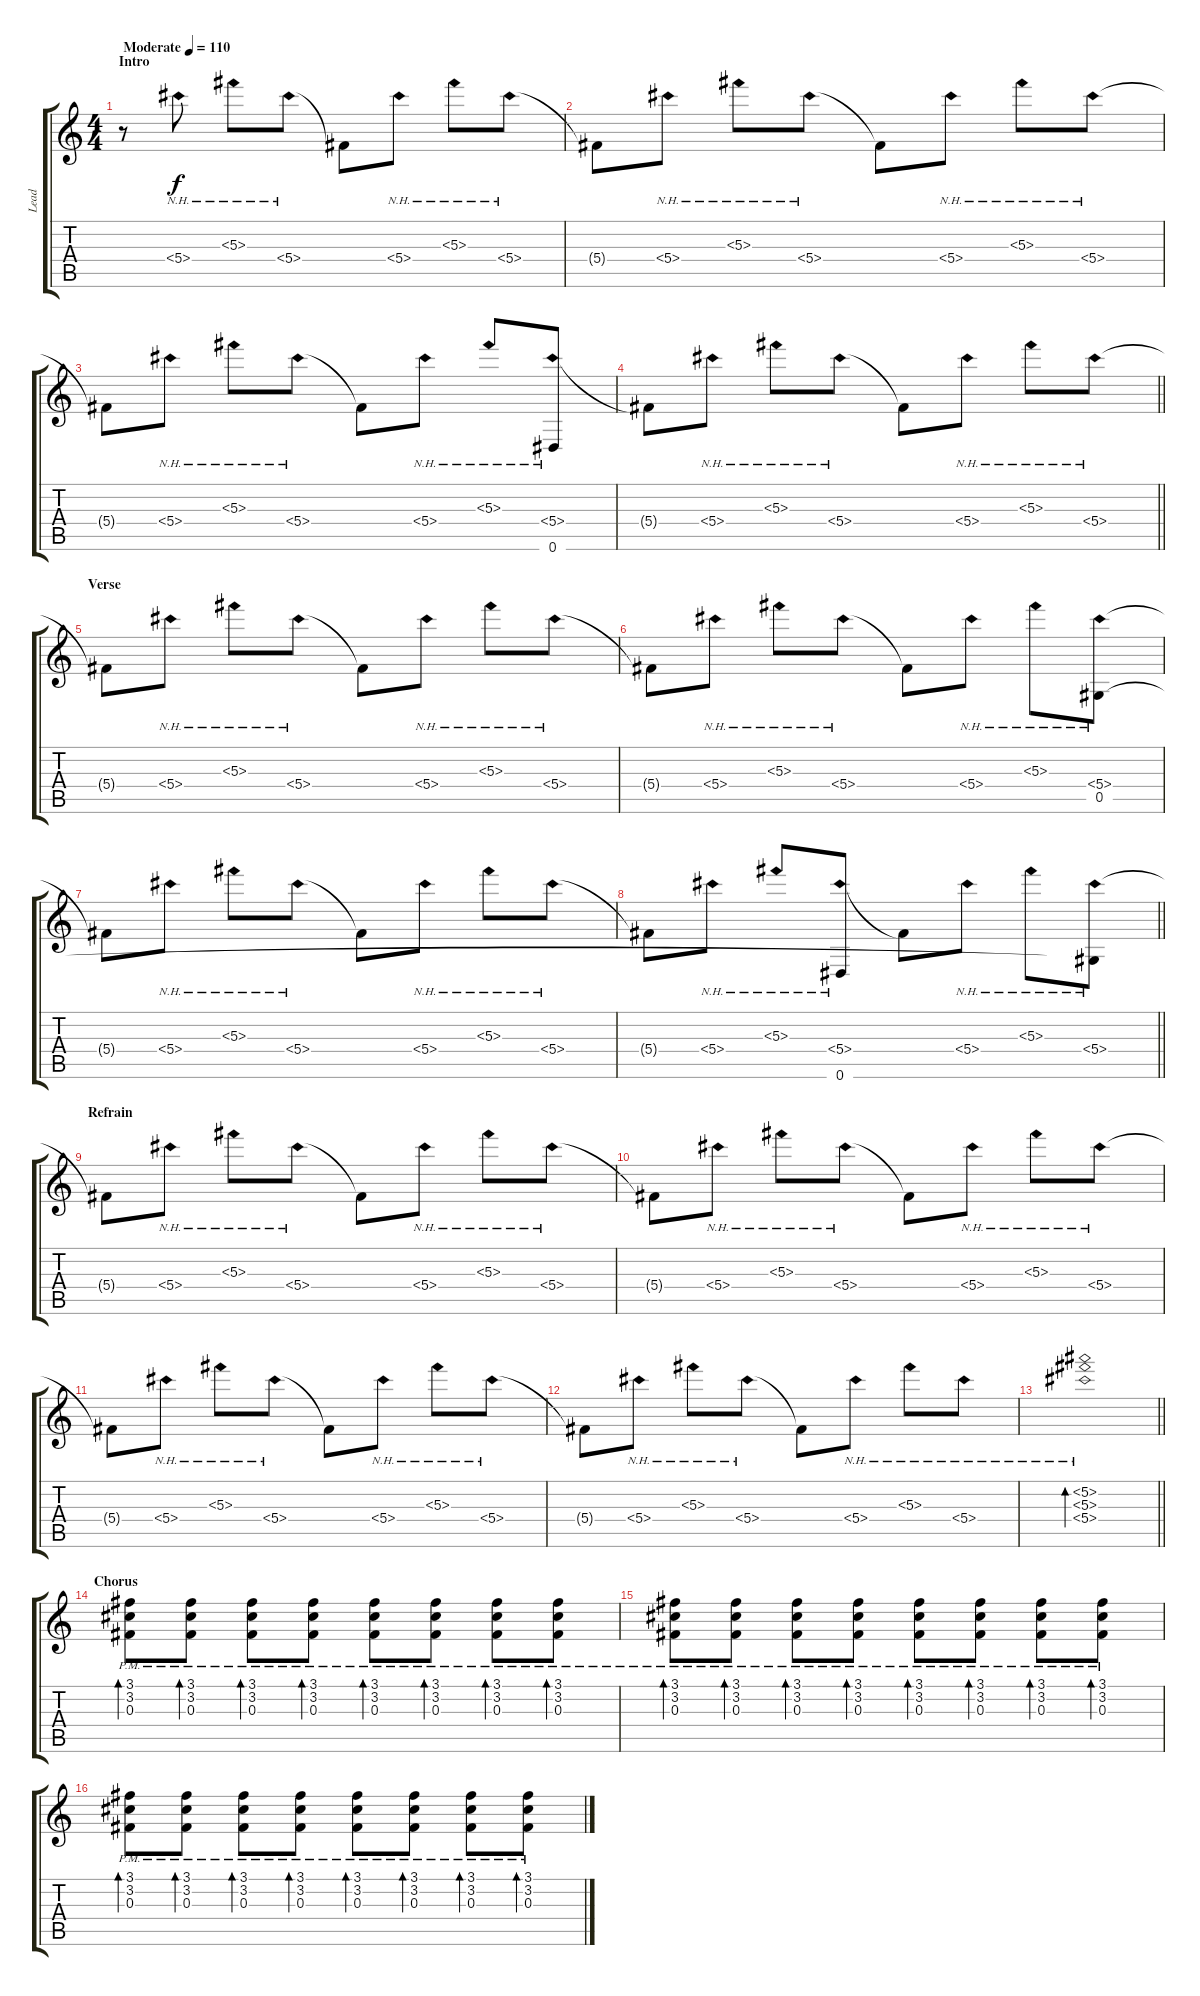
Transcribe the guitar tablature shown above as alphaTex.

\track ("Lead" "Lead") {instrument electricguitarjazz}
\staff {score tabs}
\tuning (Eb4 Bb3 Gb3 Db3 Ab2 Eb2) {hide}
\ts (4 4)
\section ("" "Intro")
\tempo (110 "Moderate")
\clef g2
\ks c
r.8{dy f instrument electricguitarjazz} 5.4{nh}.8 5.3{nh}.8 5.4{nh}.8 5.4{t}.8 5.4{nh}.8 5.3{nh}.8 5.4{nh}.8 |
5.4{t}.8 5.4{nh}.8 5.3{nh}.8 5.4{nh}.8 5.4{t}.8 5.4{nh}.8 5.3{nh}.8 5.4{nh}.8 |
5.4{t}.8 5.4{nh}.8 5.3{nh}.8 5.4{nh}.8 5.4{t}.8 5.4{nh}.8 5.3{nh}.8 (5.4{nh} 0.6).8 |
\barLineRight lightlight
5.4{t}.8 5.4{nh}.8 5.3{nh}.8 5.4{nh}.8 5.4{t}.8 5.4{nh}.8 5.3{nh}.8 5.4{nh}.8 |
\section ("" "Verse")
5.4{t}.8 5.4{nh}.8 5.3{nh}.8 5.4{nh}.8 5.4{t}.8 5.4{nh}.8 5.3{nh}.8 5.4{nh}.8 |
5.4{t}.8 5.4{nh}.8 5.3{nh}.8 5.4{nh}.8 5.4{t}.8 5.4{nh}.8 5.3{nh}.8 (5.4{nh} 0.5).8 |
5.4{t}.8 5.4{nh}.8 5.3{nh}.8 5.4{nh}.8 5.4{t}.8 5.4{nh}.8 5.3{nh}.8 5.4{nh}.8 |
\barLineRight lightlight
5.4{t}.8 5.4{nh}.8 5.3{nh}.8 (5.4{nh} 0.6).8 5.4{t}.8 5.4{nh}.8 5.3{nh}.8 (5.4{nh} 0.5{t}).8 |
\section ("" "Refrain")
5.4{t}.8 5.4{nh}.8 5.3{nh}.8 5.4{nh}.8 5.4{t}.8 5.4{nh}.8 5.3{nh}.8 5.4{nh}.8 |
5.4{t}.8 5.4{nh}.8 5.3{nh}.8 5.4{nh}.8 5.4{t}.8 5.4{nh}.8 5.3{nh}.8 5.4{nh}.8 |
5.4{t}.8 5.4{nh}.8 5.3{nh}.8 5.4{nh}.8 5.4{t}.8 5.4{nh}.8 5.3{nh}.8 5.4{nh}.8 |
5.4{t}.8 5.4{nh}.8 5.3{nh}.8 5.4{nh}.8 5.4{t}.8 5.4{nh}.8 5.3{nh}.8 5.4{nh}.8 |
\barLineRight lightlight
(5.2{nh} 5.3{nh} 5.4{nh}).1{bd 480} |
\section ("" "Chorus")
(3.1{pm} 3.2{pm} 0.3{pm}).8{bd 60 instrument electricguitarmuted} (3.1{pm} 3.2{pm} 0.3{pm}).8{bd 60} (3.1{pm} 3.2{pm} 0.3{pm}).8{bd 60} (3.1{pm} 3.2{pm} 0.3{pm}).8{bd 60} (3.1{pm} 3.2{pm} 0.3{pm}).8{bd 60} (3.1{pm} 3.2{pm} 0.3{pm}).8{bd 60} (3.1{pm} 3.2{pm} 0.3{pm}).8{bd 60} (3.1{pm} 3.2{pm} 0.3{pm}).8{bd 60} |
(3.1{pm} 3.2{pm} 0.3{pm}).8{bd 60} (3.1{pm} 3.2{pm} 0.3{pm}).8{bd 60} (3.1{pm} 3.2{pm} 0.3{pm}).8{bd 60} (3.1{pm} 3.2{pm} 0.3{pm}).8{bd 60} (3.1{pm} 3.2{pm} 0.3{pm}).8{bd 60} (3.1{pm} 3.2{pm} 0.3{pm}).8{bd 60} (3.1{pm} 3.2{pm} 0.3{pm}).8{bd 60} (3.1{pm} 3.2{pm} 0.3{pm}).8{bd 60} |
(3.1{pm} 3.2{pm} 0.3{pm}).8{bd 60} (3.1{pm} 3.2{pm} 0.3{pm}).8{bd 60} (3.1{pm} 3.2{pm} 0.3{pm}).8{bd 60} (3.1{pm} 3.2{pm} 0.3{pm}).8{bd 60} (3.1{pm} 3.2{pm} 0.3{pm}).8{bd 60} (3.1{pm} 3.2{pm} 0.3{pm}).8{bd 60} (3.1{pm} 3.2{pm} 0.3{pm}).8{bd 60} (3.1{pm} 3.2{pm} 0.3{pm}).8{bd 60}
